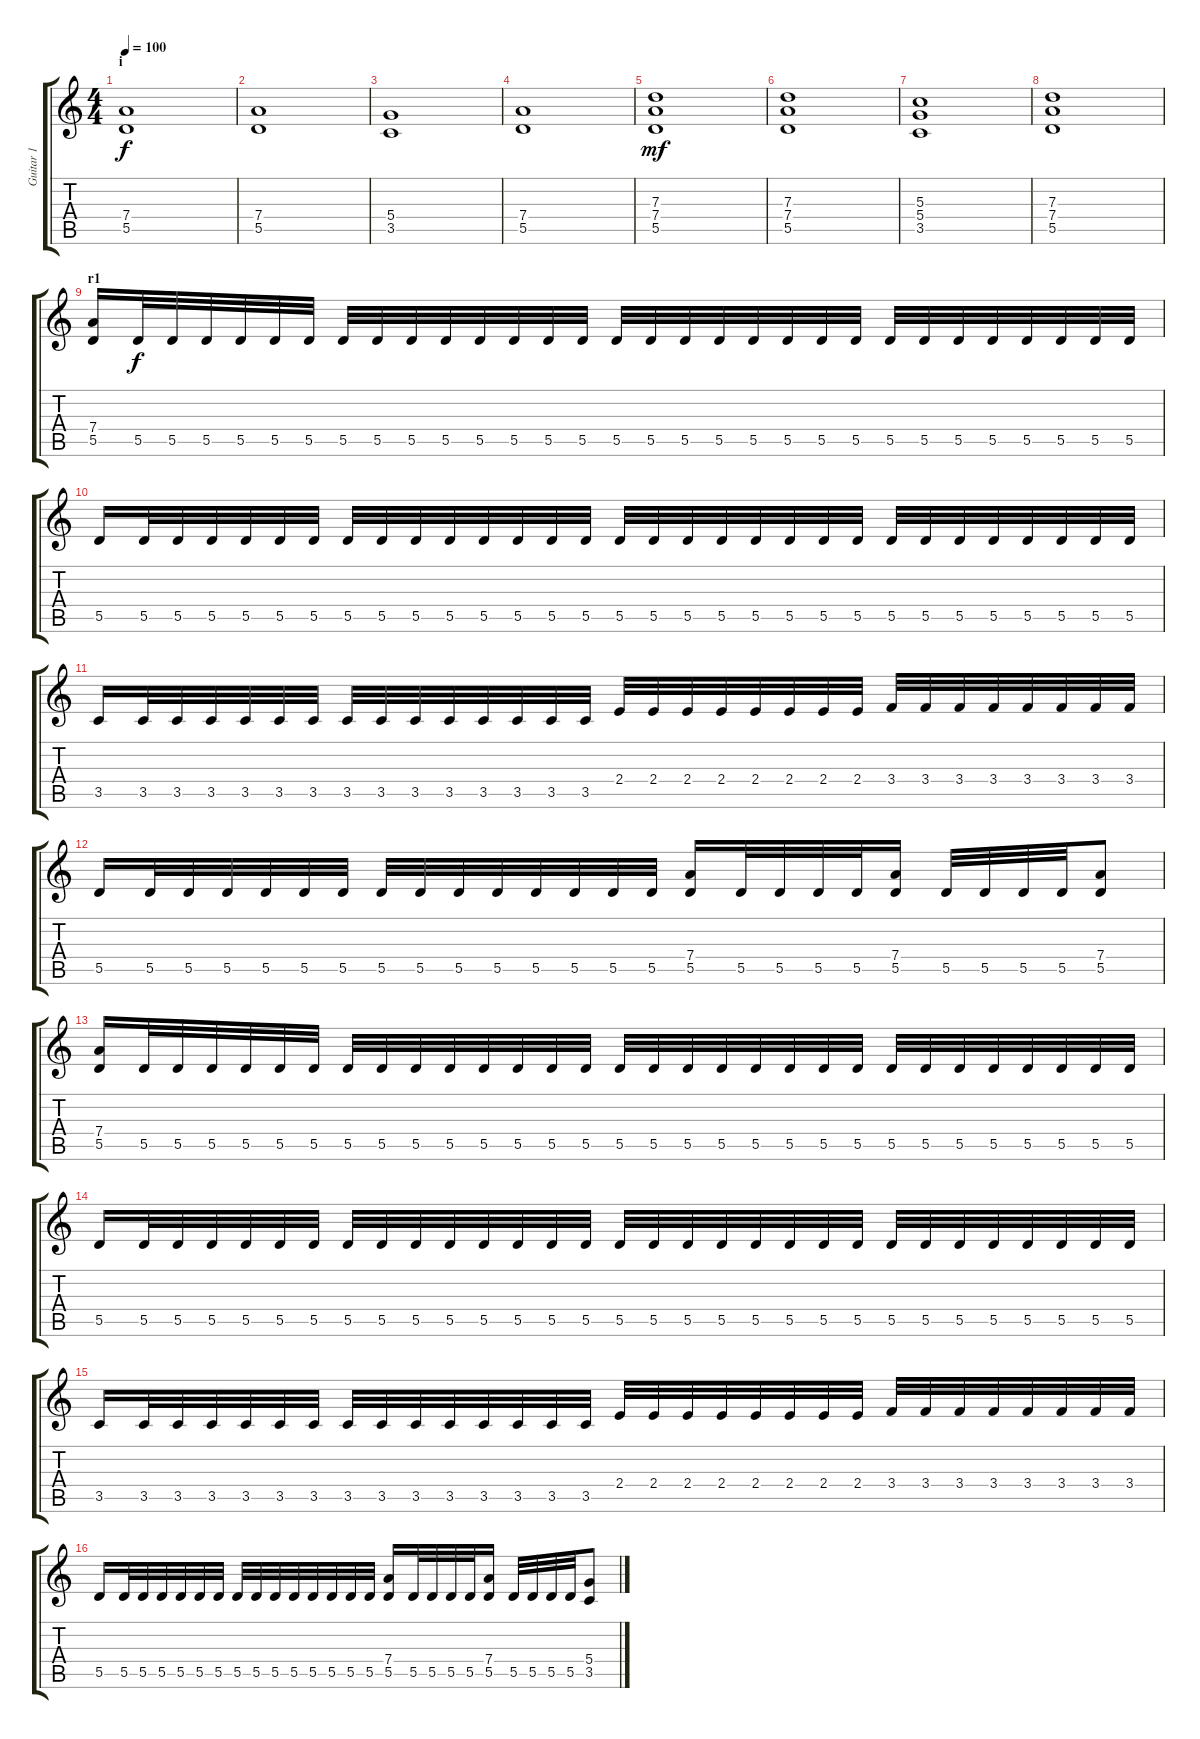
\track ("Guitar 1" "Guitar 1") {instrument distortionguitar}
\staff {score tabs}
\tuning (E4 B3 G3 D3 A2 E2) {hide}
\ts (4 4)
\section ("" "i")
\tempo 100
\clef g2
\ks c
(7.4 5.5).1{dy f instrument distortionguitar} |
(7.4 5.5).1 |
(5.4 3.5).1 |
(7.4 5.5).1 |
(7.3 7.4 5.5).1{dy mf} |
(7.3 7.4 5.5).1 |
(5.3 5.4 3.5).1 |
(7.3 7.4 5.5).1 |
\section ("" "r1")
(7.4 5.5).16 5.5.32{dy f} 5.5.32 5.5.32 5.5.32 5.5.32 5.5.32 5.5.32 5.5.32 5.5.32 5.5.32 5.5.32 5.5.32 5.5.32 5.5.32 5.5.32 5.5.32 5.5.32 5.5.32 5.5.32 5.5.32 5.5.32 5.5.32 5.5.32 5.5.32 5.5.32 5.5.32 5.5.32 5.5.32 5.5.32 5.5.32 |
5.5.16 5.5.32 5.5.32 5.5.32 5.5.32 5.5.32 5.5.32 5.5.32 5.5.32 5.5.32 5.5.32 5.5.32 5.5.32 5.5.32 5.5.32 5.5.32 5.5.32 5.5.32 5.5.32 5.5.32 5.5.32 5.5.32 5.5.32 5.5.32 5.5.32 5.5.32 5.5.32 5.5.32 5.5.32 5.5.32 5.5.32 |
3.5.16 3.5.32 3.5.32 3.5.32 3.5.32 3.5.32 3.5.32 3.5.32 3.5.32 3.5.32 3.5.32 3.5.32 3.5.32 3.5.32 3.5.32 2.4.32 2.4.32 2.4.32 2.4.32 2.4.32 2.4.32 2.4.32 2.4.32 3.4.32 3.4.32 3.4.32 3.4.32 3.4.32 3.4.32 3.4.32 3.4.32 |
5.5.16 5.5.32 5.5.32 5.5.32 5.5.32 5.5.32 5.5.32 5.5.32 5.5.32 5.5.32 5.5.32 5.5.32 5.5.32 5.5.32 5.5.32 (7.4 5.5).16 5.5.32 5.5.32 5.5.32 5.5.32 (7.4 5.5).16 5.5.32 5.5.32 5.5.32 5.5.32 (7.4 5.5).8 |
(7.4 5.5).16 5.5.32 5.5.32 5.5.32 5.5.32 5.5.32 5.5.32 5.5.32 5.5.32 5.5.32 5.5.32 5.5.32 5.5.32 5.5.32 5.5.32 5.5.32 5.5.32 5.5.32 5.5.32 5.5.32 5.5.32 5.5.32 5.5.32 5.5.32 5.5.32 5.5.32 5.5.32 5.5.32 5.5.32 5.5.32 5.5.32 |
5.5.16 5.5.32 5.5.32 5.5.32 5.5.32 5.5.32 5.5.32 5.5.32 5.5.32 5.5.32 5.5.32 5.5.32 5.5.32 5.5.32 5.5.32 5.5.32 5.5.32 5.5.32 5.5.32 5.5.32 5.5.32 5.5.32 5.5.32 5.5.32 5.5.32 5.5.32 5.5.32 5.5.32 5.5.32 5.5.32 5.5.32 |
3.5.16 3.5.32 3.5.32 3.5.32 3.5.32 3.5.32 3.5.32 3.5.32 3.5.32 3.5.32 3.5.32 3.5.32 3.5.32 3.5.32 3.5.32 2.4.32 2.4.32 2.4.32 2.4.32 2.4.32 2.4.32 2.4.32 2.4.32 3.4.32 3.4.32 3.4.32 3.4.32 3.4.32 3.4.32 3.4.32 3.4.32 |
5.5.16 5.5.32 5.5.32 5.5.32 5.5.32 5.5.32 5.5.32 5.5.32 5.5.32 5.5.32 5.5.32 5.5.32 5.5.32 5.5.32 5.5.32 (7.4 5.5).16 5.5.32 5.5.32 5.5.32 5.5.32 (7.4 5.5).16 5.5.32 5.5.32 5.5.32 5.5.32 (5.4 3.5).8
